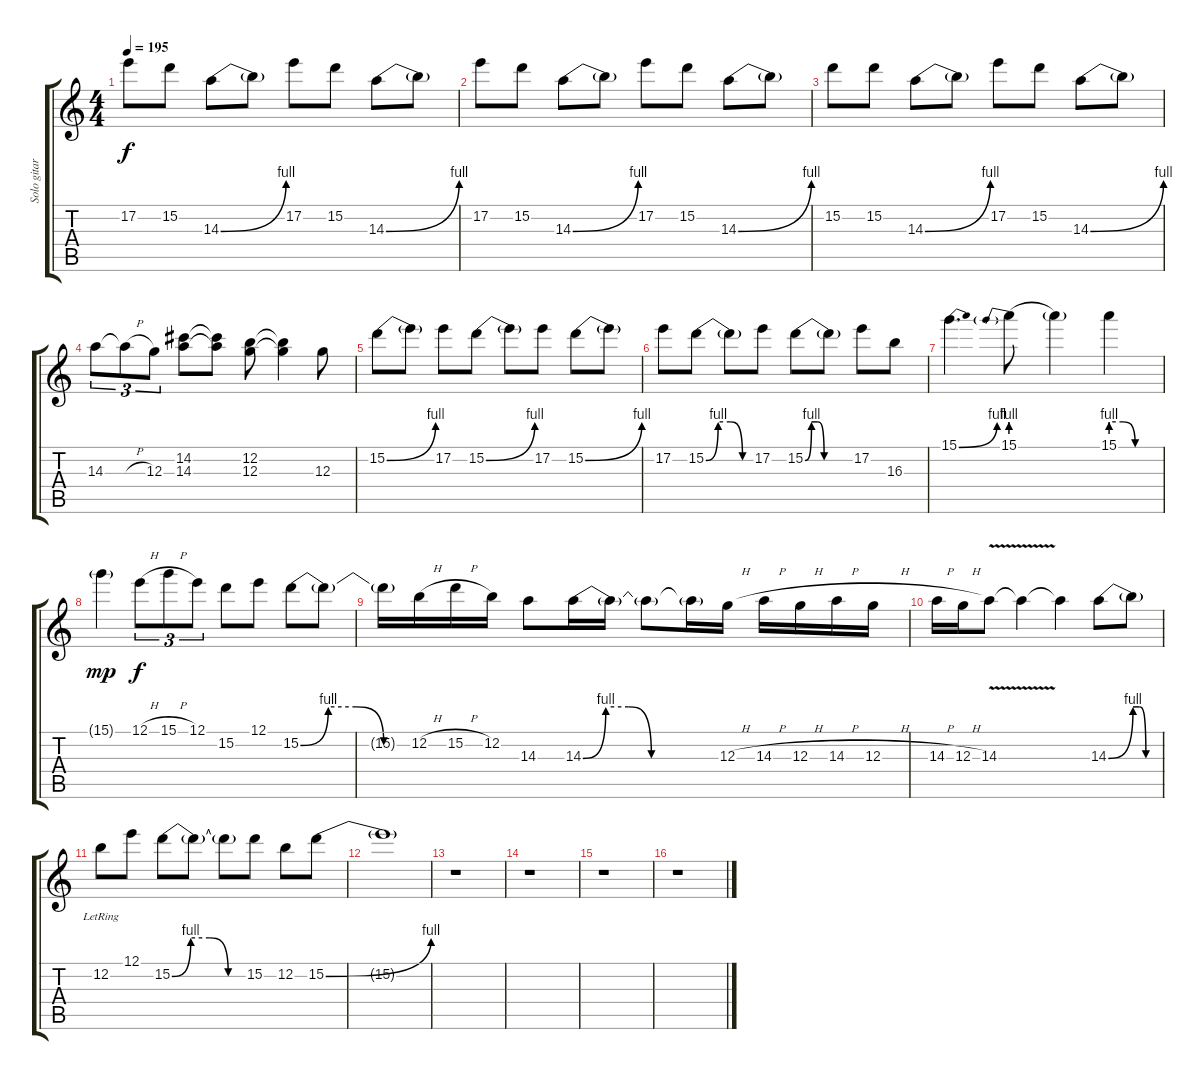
\track ("Solo gitar " "Solo gitar") {instrument overdrivenguitar}
\staff {score tabs}
\tuning (E4 B3 G3 D3 A2 E2) {hide}
\ts (4 4)
\tempo 195
\clef g2
\ks c
17.2.8{dy f} 15.2.8 14.3{be (bend 0 0 60 4)}.8 14.3{t}.8 17.2.8 15.2.8 14.3{be (bend 0 0 60 4)}.8 14.3{t}.8 |
17.2.8 15.2.8 14.3{be (bend 0 0 60 4)}.8 14.3{t}.8 17.2.8 15.2.8 14.3{be (bend 0 0 60 4)}.8 14.3{t}.8 |
15.2.8 15.2.8 14.3{be (bend 0 0 60 4)}.8 14.3{t}.8 17.2.8 15.2.8 14.3{be (bend 0 0 60 4)}.8 14.3{t}.8 |
14.3.8{tu (3 2)} 14.3{h t}.8{tu (3 2)} 12.3.8{tu (3 2)} (14.2 14.3).8 (14.2{t} 14.3{t}).8 (12.2 12.3).8 (12.2{t} 12.3{t}).4 12.3.8 |
15.2{be (bend 0 0 60 4)}.8 15.2{t}.8 17.2.8 15.2{be (bend 0 0 60 4)}.8 15.2{t}.8 17.2.8 15.2{be (bend 0 0 60 4)}.8 15.2{t}.8 |
17.2.8 15.2{be (custom 0 0 15 4 30 4 45 0 60 0)}.8 15.2{t}.8 17.2.8 15.2{be (custom 0 0 15 4 30 4 45 0 60 0)}.8 15.2{be (hold 0 0 60 0) t}.8 17.2.8 16.3.8 |
15.1{be (bend 0 0 60 4)}.4{d} 15.1{be (prebend 0 4 60 4)}.8 15.1{t}.4 15.1{be (custom 0 4 15 4 30 0 60 0)}.4 |
15.1{g}.4{dy mp} 12.1{h}.8{tu (3 2) dy f} 15.1{h}.8{tu (3 2)} 12.1.8{tu (3 2)} 15.2.8 12.1.8 15.2{be (custom 0 0 15 4 30 4 45 0 60 0)}.8 15.2{t}.8 |
15.2{t}.16 12.2{h}.16 15.2{h}.16 12.2.16 14.3.8 14.3{be (custom 0 0 10 4 20 4 30 0 60 0)}.16 14.3{t}.16 14.3{t}.8 14.3{t}.16 12.3{h}.16 14.3{h}.16 12.3{h}.16 14.3{h}.16 12.3{h}.16 |
14.3{h}.16 12.3{h}.16 14.3{v}.8 14.3{t}.4 14.3{t}.4 14.3{be (bend 0 0 60 4)}.8 14.3{be (custom 0 4 15 4 30 0 60 0) t}.8 |
12.2{lr}.8 12.1.8 15.2{be (custom 0 0 15 4 30 4 45 0 60 0)}.8 15.2{t}.8 15.2{t}.8 15.2.8 12.2.8 15.2{be (bend 0 0 60 4)}.8 |
15.2{t}.1 |
r.1 |
r.1 |
r.1 |
r.1
